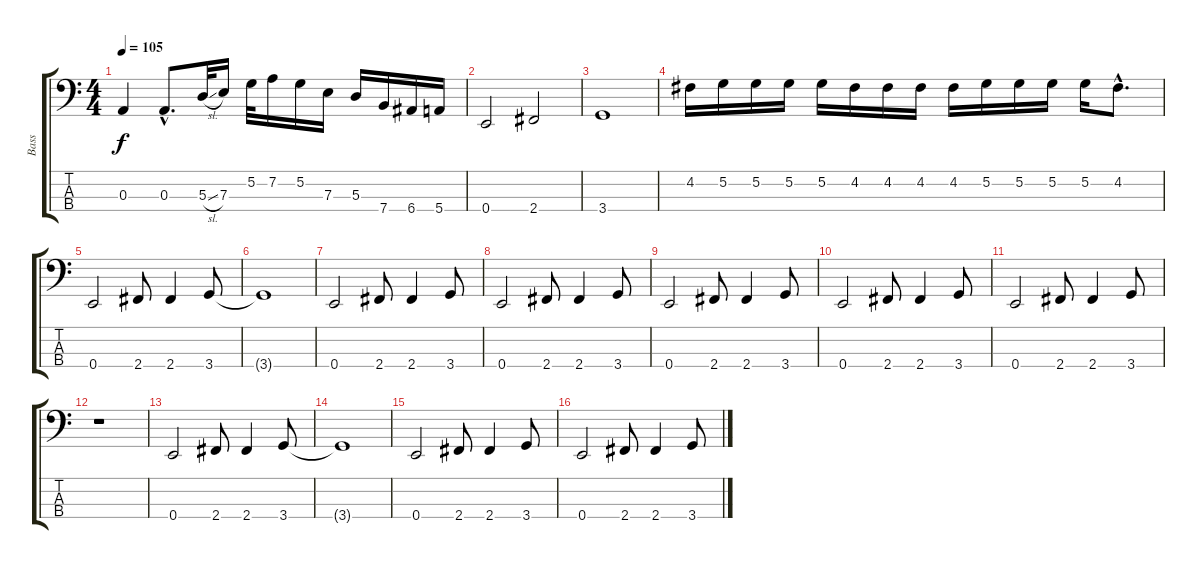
\track ("Bass" "Bass") {instrument electricbasspick}
\staff {score tabs}
\tuning (G2 D2 A1 E1) {hide}
\ts (4 4)
\tempo 105
\clef f4
\ks c
0.3.4{dy f} 0.3{hac}.8{d} 5.3{sl}.32 7.3.16 5.2.32 7.2.16 5.2.16 7.3.16 5.3.16 7.4.16 6.4.16 5.4.16 |
0.4.2 2.4.2 |
3.4.1 |
4.2.16 5.2.16 5.2.16 5.2.16 5.2.16 4.2.16 4.2.16 4.2.16 4.2.16 5.2.16 5.2.16 5.2.16 5.2.16 4.2{hac}.8{d} |
0.4.2{volume 10} 2.4.8 2.4.4 3.4.8 |
3.4{t}.1 |
0.4.2 2.4.8 2.4.4 3.4.8 |
0.4.2 2.4.8 2.4.4 3.4.8 |
0.4.2 2.4.8 2.4.4 3.4.8 |
0.4.2 2.4.8 2.4.4 3.4.8 |
0.4.2 2.4.8 2.4.4 3.4.8 |
r.1 |
0.4.2{volume 10} 2.4.8 2.4.4 3.4.8 |
3.4{t}.1 |
0.4.2 2.4.8 2.4.4 3.4.8 |
0.4.2 2.4.8 2.4.4 3.4.8
